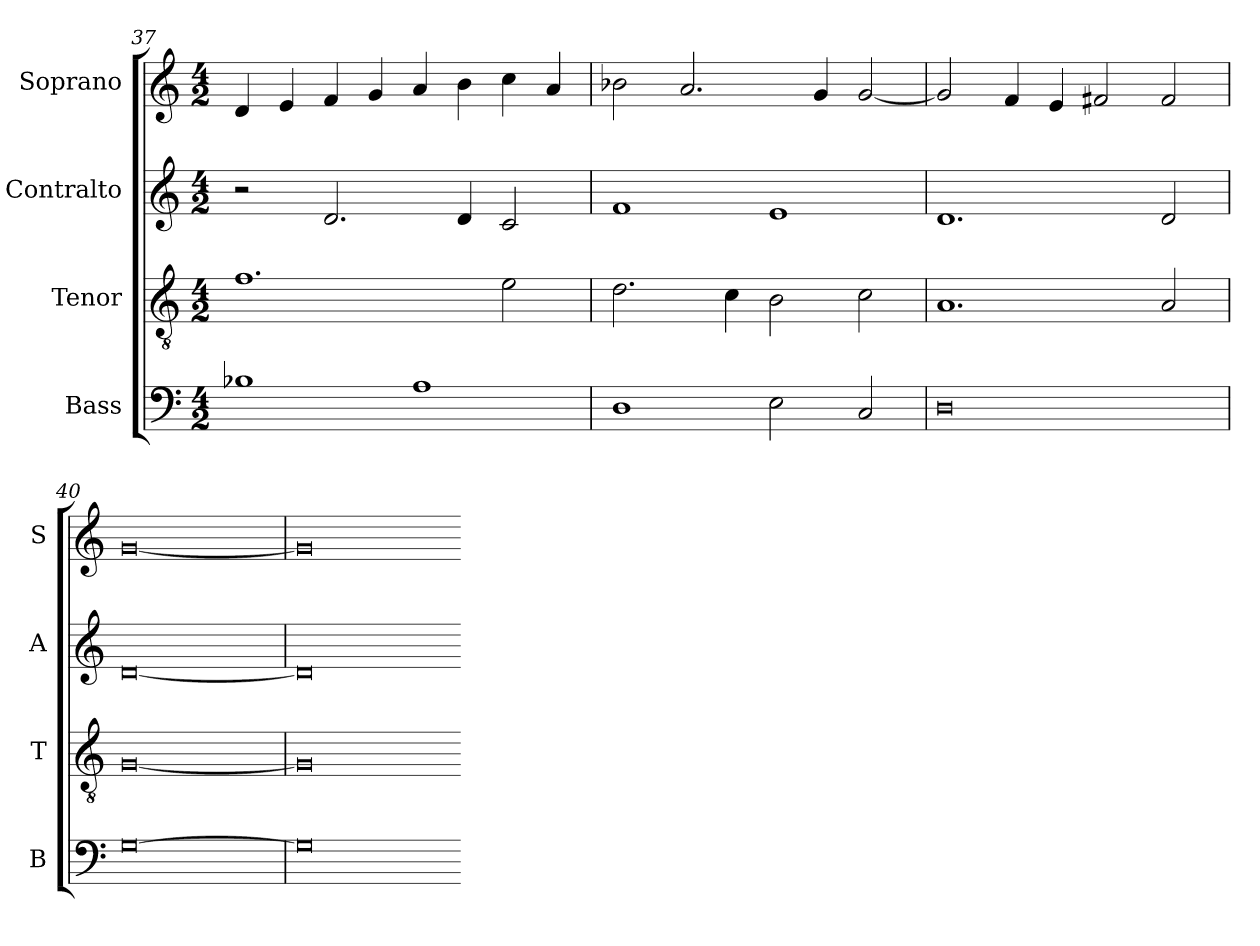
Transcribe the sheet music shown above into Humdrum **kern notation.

**kern	**kern	**kern	**kern
*part4	*part3	*part2	*part1
*staff4	*staff3	*staff2	*staff1
*I"Bass	*I"Tenor	*I"Contralto	*I"Soprano
*I'B	*I'T	*I'A	*I'S
*clefF4	*clefGv2	*clefG2	*clefG2
*k[]	*k[]	*k[]	*k[]
*G:mix	*G:mix	*G:mix	*G:mix
*M4/2	*M4/2	*M4/2	*M4/2
=37	=37	=37	=37
1B-X	1.f	2r	4d
.	.	.	4e
.	.	2.d	4f
.	.	.	4g
1A	.	.	4a
.	.	4d	4b
.	2e	2c	4cc
.	.	.	4a
=38	=38	=38	=38
1D	2.d	1f	2b-X
.	.	.	2.a
.	4c	.	.
2E	2B	1e	.
.	.	.	4g
2C	2c	.	[2g
=39	=39	=39	=39
0D	1.A	1.d	2g]
.	.	.	4f
.	.	.	4e
.	.	.	2f#X
.	2A	2d	2f#
=40	=40	=40	=40
[0G	[0G	[0d	[0g
=41	=41	=41	=41
0G]	0G]	0d]	0g]
=-	=-	=-	=-
*-	*-	*-	*-
